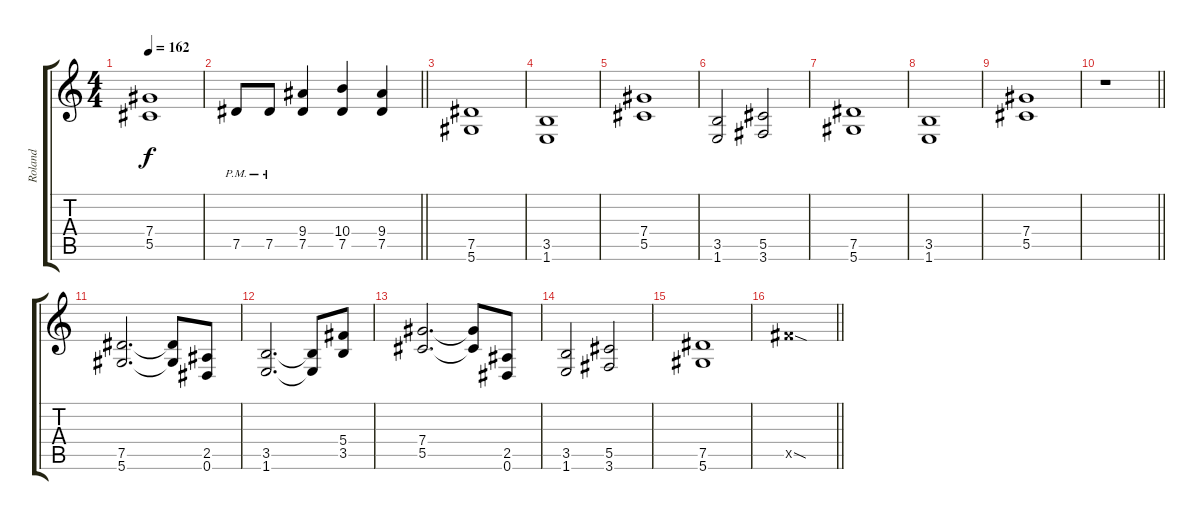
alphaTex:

\track ("Roland" "Roland") {instrument distortionguitar}
\staff {score tabs}
\tuning (Eb4 Bb3 Gb3 Db3 Ab2 Eb2) {hide}
\ts (4 4)
\tempo 162
\clef g2
\ks aminor
(7.4 5.5).1{dy f} |
\barLineRight lightlight
7.5{pm}.8 7.5{pm}.8 (9.4 7.5).4 (10.4 7.5).4 (9.4 7.5).4 |
(7.5 5.6).1 |
(3.5 1.6).1 |
(7.4 5.5).1 |
(3.5 1.6).2 (5.5 3.6).2 |
(7.5 5.6).1 |
(3.5 1.6).1 |
(7.4 5.5).1 |
\barLineRight lightlight
r.1 |
(7.5 5.6).2{d} (7.5{t} 5.6{t}).8 (2.5 0.6).8 |
(3.5 1.6).2{d} (3.5{t} 1.6{t}).8 (5.4 3.5).8 |
(7.4 5.5).2{d} (7.4{t} 5.5{t}).8 (2.5 0.6).8 |
(3.5 1.6).2 (5.5 3.6).2 |
(7.5 5.6).1 |
\barLineRight lightlight
10.5{sod x}.1
